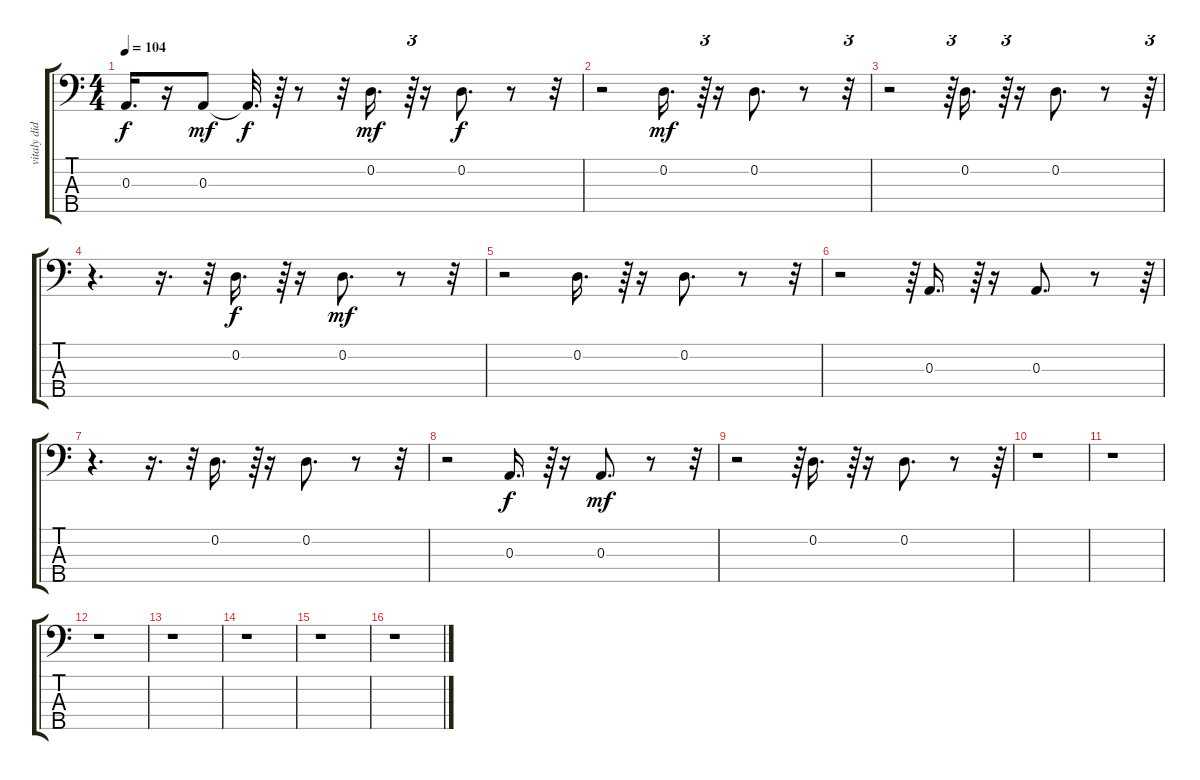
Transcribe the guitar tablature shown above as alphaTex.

\track ("vitaly didyk" "vitaly did") {instrument acousticbass}
\staff {score tabs}
\tuning (G2 D2 A1 E1 B0) {hide}
\ts (4 4)
\tempo 104
\clef f4
\ks c
0.3{t}.16{d dy f} r.16 0.3.8{dy mf} 0.3{t}.32{d dy f} r.64 r.8 r.32 0.2.16{d dy mf} r.64{tu (3 2)} r.16 0.2.8{d dy f} r.8 r.32 |
r.2 0.2.16{d dy mf} r.64{tu (3 2)} r.16 0.2.8{d} r.8 r.32{tu (3 2)} |
r.2 r.64{tu (3 2)} 0.2.16{d} r.64{tu (3 2)} r.16 0.2.8{d} r.8 r.64{tu (3 2)} |
r.4{d} r.16{d} r.32{tu (3 2)} 0.2.16{d dy f} r.64{tu (3 2)} r.16 0.2.8{d dy mf} r.8 r.32 |
r.2 0.2.16{d} r.64{tu (3 2)} r.16 0.2.8{d} r.8 r.32{tu (3 2)} |
r.2 r.64{tu (3 2)} 0.3.16{d} r.64{tu (3 2)} r.16 0.3.8{d} r.8 r.64{tu (3 2)} |
r.4{d} r.16{d} r.32{tu (3 2)} 0.2.16{d} r.64{tu (3 2)} r.16 0.2.8{d} r.8 r.32 |
r.2 0.3.16{d dy f} r.64{tu (3 2)} r.16 0.3.8{d dy mf} r.8 r.32{tu (3 2)} |
r.2 r.64{tu (3 2)} 0.2.16{d} r.64{tu (3 2)} r.16 0.2.8{d} r.8 r.64{tu (3 2)} |
r.1 |
r.1 |
r.1 |
r.1 |
r.1 |
r.1 |
r.1
